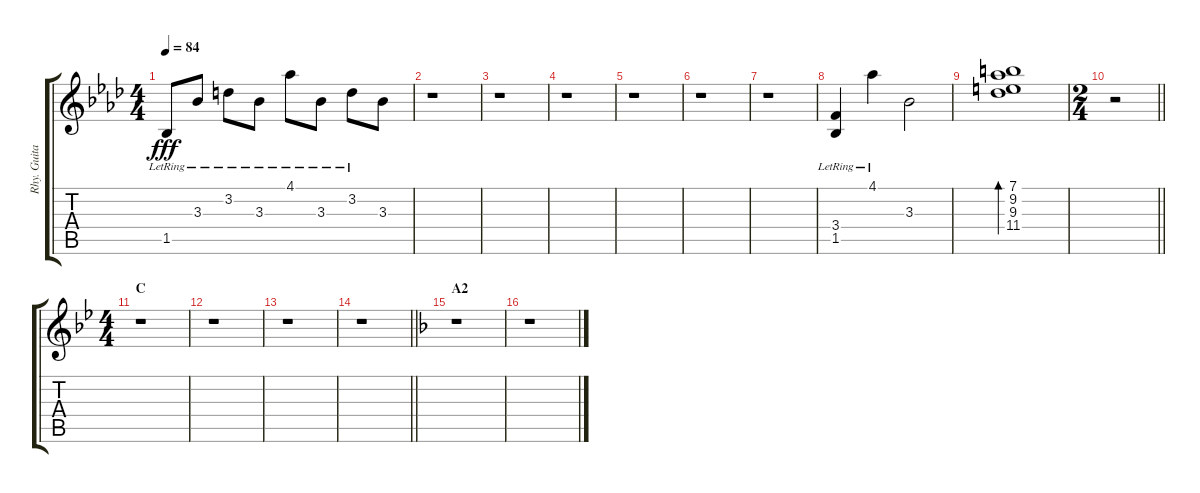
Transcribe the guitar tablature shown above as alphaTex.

\track ("Rhy. Guitar 1" "Rhy. Guita") {instrument electricguitarclean}
\staff {score tabs}
\tuning (E4 B3 G3 D3 A2 E2) {hide}
\ts (4 4)
\tempo 84
\clef g2
\ks ab
1.5{lr}.8{dy fff} 3.3{lr}.8 3.2{lr}.8 3.3{lr}.8 4.1{lr}.8 3.3{lr}.8 3.2{lr}.8 3.3.8 |
r.1 |
r.1 |
r.1 |
r.1 |
r.1 |
r.1 |
(3.4{lr} 1.5{lr}).4 4.1{lr}.4 3.3.2 |
(7.1 9.2 9.3 11.4).1{bd 240} |
\ts (2 4)
\barLineRight lightlight
r.2 |
\ts (4 4)
\section ("" "C")
\ks bb
r.1 |
r.1 |
r.1 |
\barLineRight lightlight
r.1 |
\section ("" "A2")
\ks f
r.1 |
r.1
